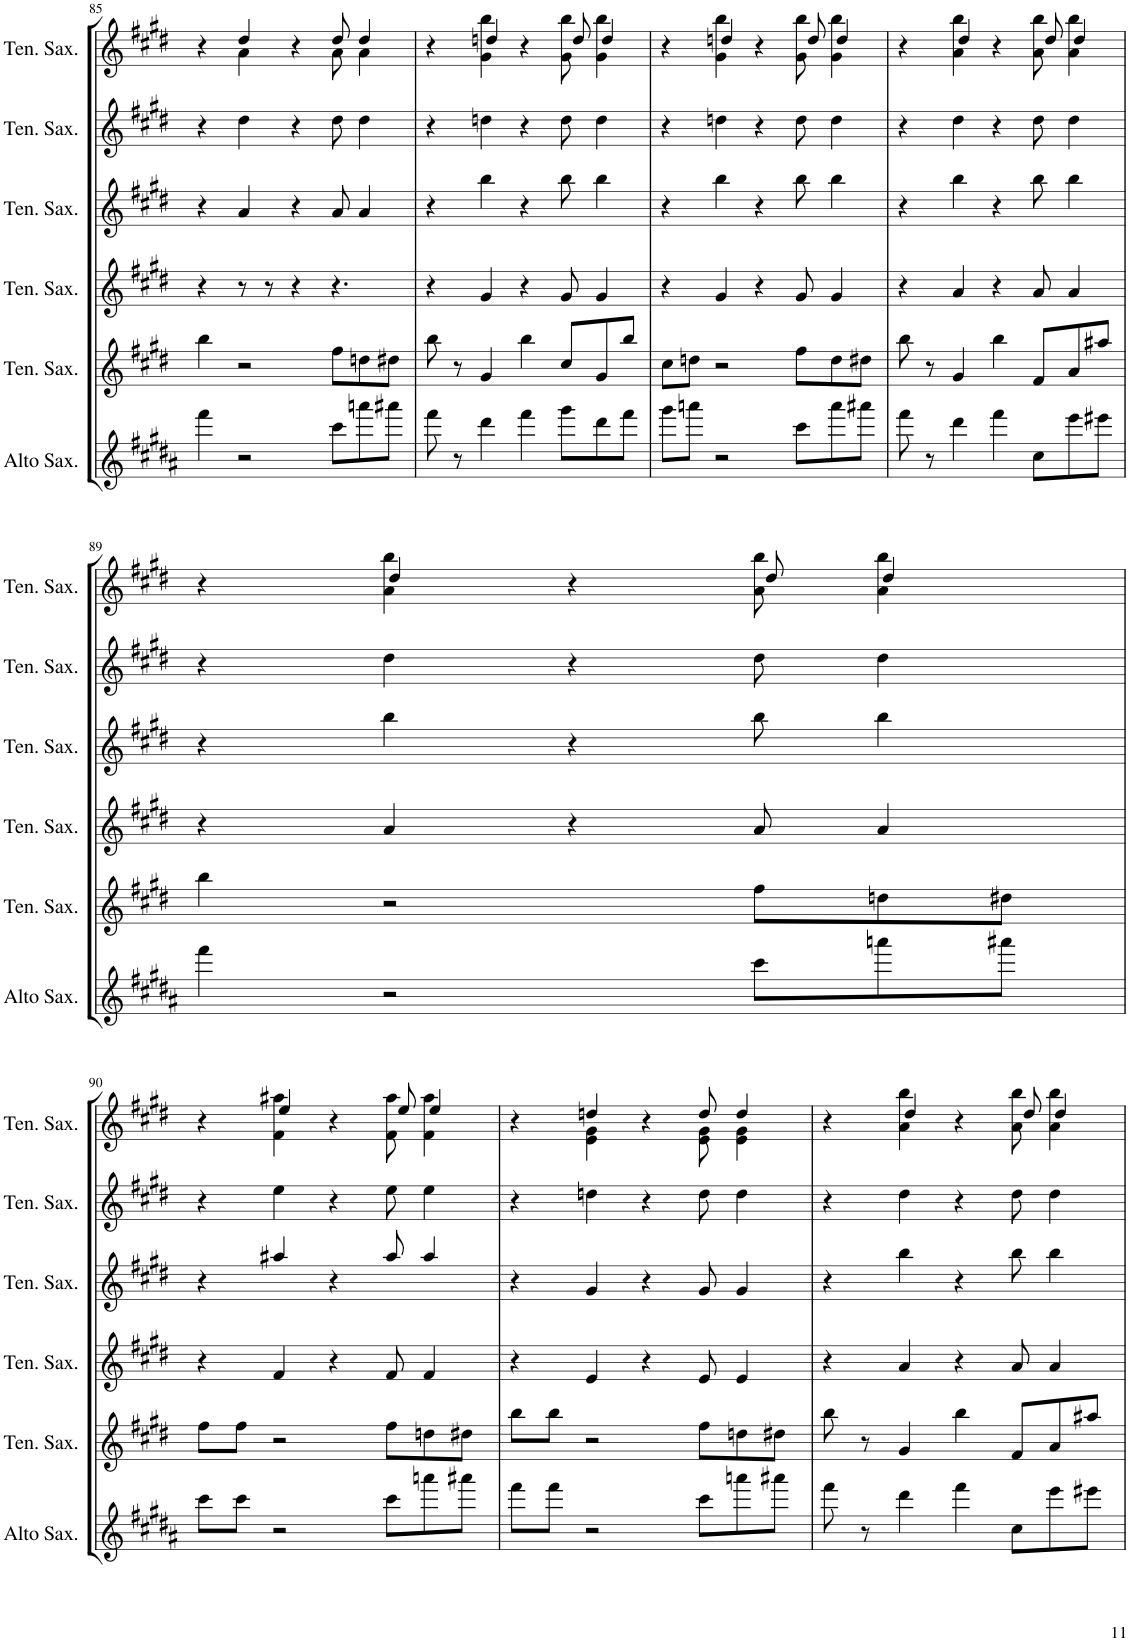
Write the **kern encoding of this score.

**kern	**kern	**kern	**kern	**kern	**kern
*part6	*part5	*part4	*part3	*part2	*part1
*staff6	*staff5	*staff4	*staff3	*staff2	*staff1
*I"Solo Alto Saxophone	*I"Solo Tenor Saxophone	*I"Tenor Saxophone 3	*I"Tenor Saxophone 2	*I"Tenor Saxophone 1	*I"Tenor Saxophone
*I'Alto Sax.	*I'Ten. Sax.	*I'Ten. Sax.	*I'Ten. Sax.	*I'Ten. Sax.	*I'Ten. Sax.
!!LO:PB:g=z
*clefG2	*clefG2	*clefG2	*clefG2	*clefG2	*clefG2
*Trd5c9	*Trd1c2	*Trd1c2	*Trd1c2	*Trd1c2	*Trd1c2
*k[f#c#g#d#a#]	*k[f#c#g#d#]	*k[f#c#g#d#]	*k[f#c#g#d#]	*k[f#c#g#d#]	*k[f#c#g#d#]
*M9/8	*M9/8	*M9/8	*M9/8	*M9/8	*M9/8
=85	=85	=85	=85	=85	=85
*	*	*	*	*	*^
4fff#\	4bb\	4r	4r	4r	4r	4ryy
2r	2r	8r	4a/	4dd#\	4dd#/	4a\
.	.	8r	.	.	.	.
.	.	4r	4r	4r	4r	4ryy
8ccc#\L	8ff#\L	4.r	8a/	8dd#\	8dd#/	8a\
8aaan\	8ddn\	.	4a/	4dd#\	4dd#/	4a\
8aaa#X\J	8dd#X\J	.	.	.	.	.
=86	=86	=86	=86	=86	=86	=86
8fff#\	8bb\	4r	4r	4r	4r	4ryy
8r	8r	.	.	.	.	.
4dd#\	4g#/	4g#/	4bb\	4ddn\	4ddn/	4g#\ 4bb\
4fff#\	4bb\	4r	4r	4r	4r	4ryy
8ggg#\L	8cc#/L	8g#/	8bb\	8dd\	8dd/	8g#\ 8bb\
8dd#\	8g#/	4g#/	4bb\	4dd\	4dd/	4g#\ 4bb\
8fff#\J	8bb/J	.	.	.	.	.
=87	=87	=87	=87	=87	=87	=87
8ggg#\L	8cc#\L	4r	4r	4r	4r	4ryy
8aaan\J	8ddn\J	.	.	.	.	.
2r	2r	4g#/	4bb\	4ddn\	4ddn/	4g#\ 4bb\
.	.	4r	4r	4r	4r	4ryy
8ccc#\L	8ff#\L	8g#/	8bb\	8dd\	8dd/	8g#\ 8bb\
8aaa\	8dd\	4g#/	4bb\	4dd\	4dd/	4g#\ 4bb\
8aaa#X\J	8dd#X\J	.	.	.	.	.
=88	=88	=88	=88	=88	=88	=88
8fff#\	8bb\	4r	4r	4r	4r	4ryy
8r	8r	.	.	.	.	.
4dd#\	4g#/	4a/	4bb\	4dd#\	4dd#/	4a\ 4bb\
4fff#\	4bb\	4r	4r	4r	4r	4ryy
8cc#\L	8f#/L	8a/	8bb\	8dd#\	8dd#/	8a\ 8bb\
8eee\	8a/	4a/	4bb\	4dd#\	4dd#/	4a\ 4bb\
8eee#X\J	8a#X/J	.	.	.	.	.
!!LO:LB:g=z	!!
=89	=89	=89	=89	=89	=89	=89
4fff#\	4bb\	4r	4r	4r	4r	4ryy
2r	2r	4a/	4bb\	4dd#\	4dd#/	4a\ 4bb\
.	.	4r	4r	4r	4r	4ryy
8ccc#\L	8ff#\L	8a/	8bb\	8dd#\	8dd#/	8a\ 8bb\
8aaan\	8ddn\	4a/	4bb\	4dd#\	4dd#/	4a\ 4bb\
8aaa#X\J	8dd#X\J	.	.	.	.	.
!!LO:LB:g=z	!!
=90	=90	=90	=90	=90	=90	=90
8ccc#\L	8ff#\L	4r	4r	4r	4r	4ryy
8ccc#\J	8ff#\J	.	.	.	.	.
2r	2r	4f#/	4a#X/	4ee\	4ee/	4f#\ 4a#X\
.	.	4r	4r	4r	4r	4ryy
8ccc#\L	8ff#\L	8f#/	8a#/	8ee\	8ee/	8f#\ 8a#\
8aaan\	8ddn\	4f#/	4a#/	4ee\	4ee/	4f#\ 4a#\
8aaa#X\J	8dd#X\J	.	.	.	.	.
=91	=91	=91	=91	=91	=91	=91
8fff#\L	8bb\L	4r	4r	4r	4r	4ryy
8fff#\J	8bb\J	.	.	.	.	.
2r	2r	4e/	4g#/	4ddn\	4ddn/	4e\ 4g#\
.	.	4r	4r	4r	4r	4ryy
8ccc#\L	8ff#\L	8e/	8g#/	8dd\	8dd/	8e\ 8g#\
8aaan\	8ddn\	4e/	4g#/	4dd\	4dd/	4e\ 4g#\
8aaa#X\J	8dd#X\J	.	.	.	.	.
=92	=92	=92	=92	=92	=92	=92
8fff#\	8bb\	4r	4r	4r	4r	4ryy
8r	8r	.	.	.	.	.
4dd#\	4g#/	4a/	4bb\	4dd#\	4dd#/	4a\ 4bb\
4fff#\	4bb\	4r	4r	4r	4r	4ryy
8cc#\L	8f#/L	8a/	8bb\	8dd#\	8dd#/	8a\ 8bb\
8eee\	8a/	4a/	4bb\	4dd#\	4dd#/	4a\ 4bb\
8eee#X\J	8a#X/J	.	.	.	.	.
*	*	*	*	*	*v	*v
=	=	=	=	=	=
*-	*-	*-	*-	*-	*-
